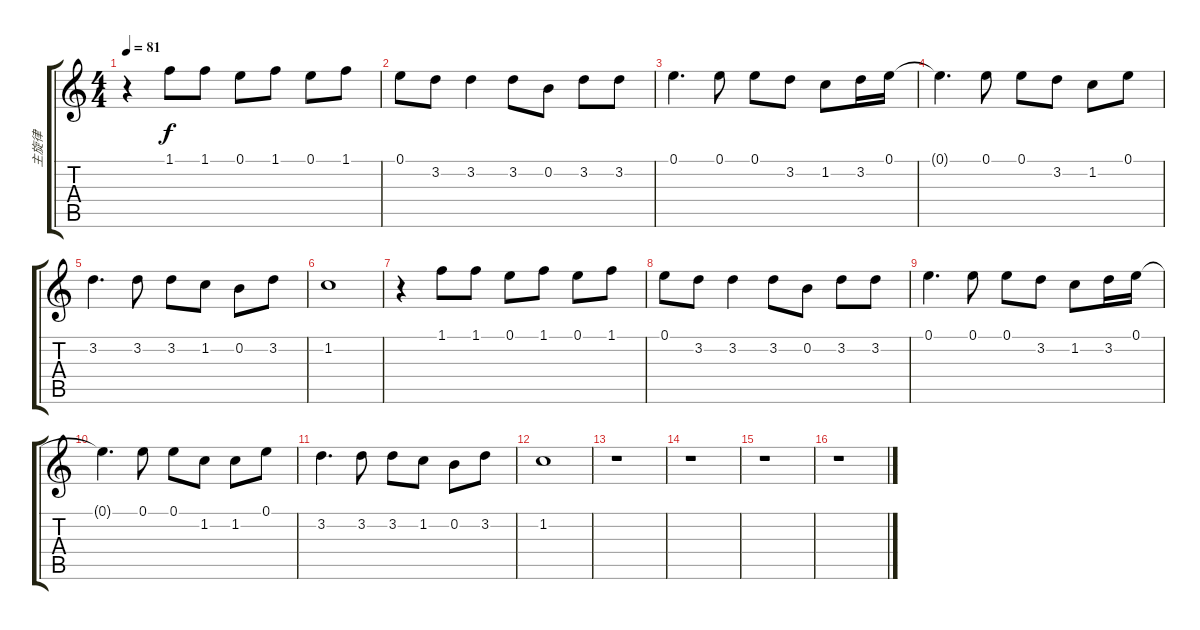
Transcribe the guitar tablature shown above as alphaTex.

\track ("主旋律" "主旋律") {instrument acousticguitarnylon}
\staff {score tabs}
\tuning (E4 B3 G3 D3 A2 E2) {hide}
\ts (4 4)
\tempo 81
\clef g2
\ks c
r.4{dy f} 1.1.8 1.1.8 0.1.8 1.1.8 0.1.8 1.1.8 |
0.1.8 3.2.8 3.2.4 3.2.8 0.2.8 3.2.8 3.2.8 |
0.1.4{d} 0.1.8 0.1.8 3.2.8 1.2.8 3.2.16 0.1.16 |
0.1{t}.4{d} 0.1.8 0.1.8 3.2.8 1.2.8 0.1.8 |
3.2.4{d} 3.2.8 3.2.8 1.2.8 0.2.8 3.2.8 |
1.2.1 |
r.4 1.1.8 1.1.8 0.1.8 1.1.8 0.1.8 1.1.8 |
0.1.8 3.2.8 3.2.4 3.2.8 0.2.8 3.2.8 3.2.8 |
0.1.4{d} 0.1.8 0.1.8 3.2.8 1.2.8 3.2.16 0.1.16 |
0.1{t}.4{d} 0.1.8 0.1.8 1.2.8 1.2.8 0.1.8 |
3.2.4{d} 3.2.8 3.2.8 1.2.8 0.2.8 3.2.8 |
1.2.1 |
r.1 |
r.1 |
r.1 |
r.1
